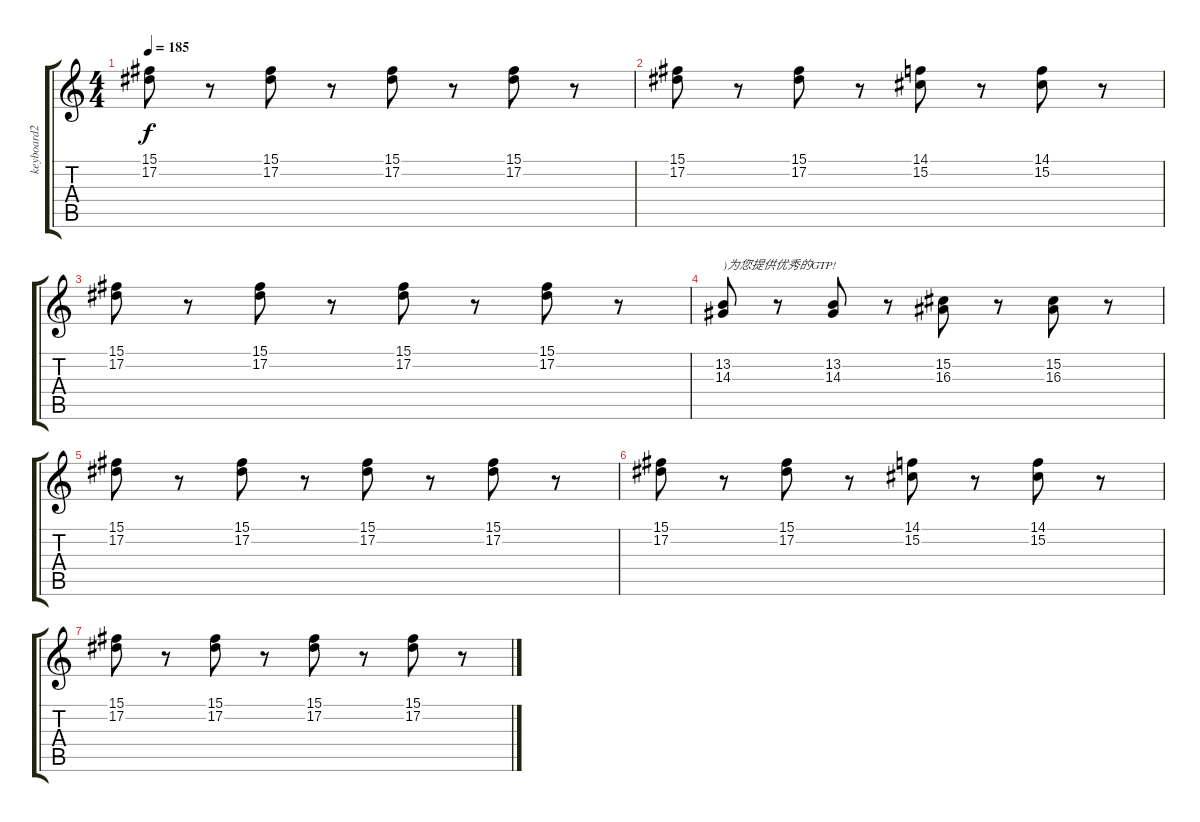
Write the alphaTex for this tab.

\track ("keyboard2" "keyboard2") {instrument stringensemble1}
\staff {score tabs}
\tuning (Eb4 Bb3 Gb3 Db3 Ab2 Eb2) {hide}
\ts (4 4)
\tempo 185
\clef g2
\ks c
(15.1 17.2).8{dy f instrument stringensemble1} r.8 (15.1 17.2).8 r.8 (15.1 17.2).8 r.8 (15.1 17.2).8 r.8 |
(15.1 17.2).8 r.8 (15.1 17.2).8 r.8 (14.1 15.2).8 r.8 (14.1 15.2).8 r.8 |
(15.1 17.2).8 r.8 (15.1 17.2).8 r.8 (15.1 17.2).8 r.8 (15.1 17.2).8 r.8 |
(13.2 14.3).8{txt ")为您提供优秀的GTP!"} r.8 (13.2 14.3).8 r.8 (15.2 16.3).8 r.8 (15.2 16.3).8 r.8 |
(15.1 17.2).8 r.8 (15.1 17.2).8 r.8 (15.1 17.2).8 r.8 (15.1 17.2).8 r.8 |
(15.1 17.2).8 r.8 (15.1 17.2).8 r.8 (14.1 15.2).8 r.8 (14.1 15.2).8 r.8 |
(15.1 17.2).8 r.8 (15.1 17.2).8 r.8 (15.1 17.2).8 r.8 (15.1 17.2).8 r.8
